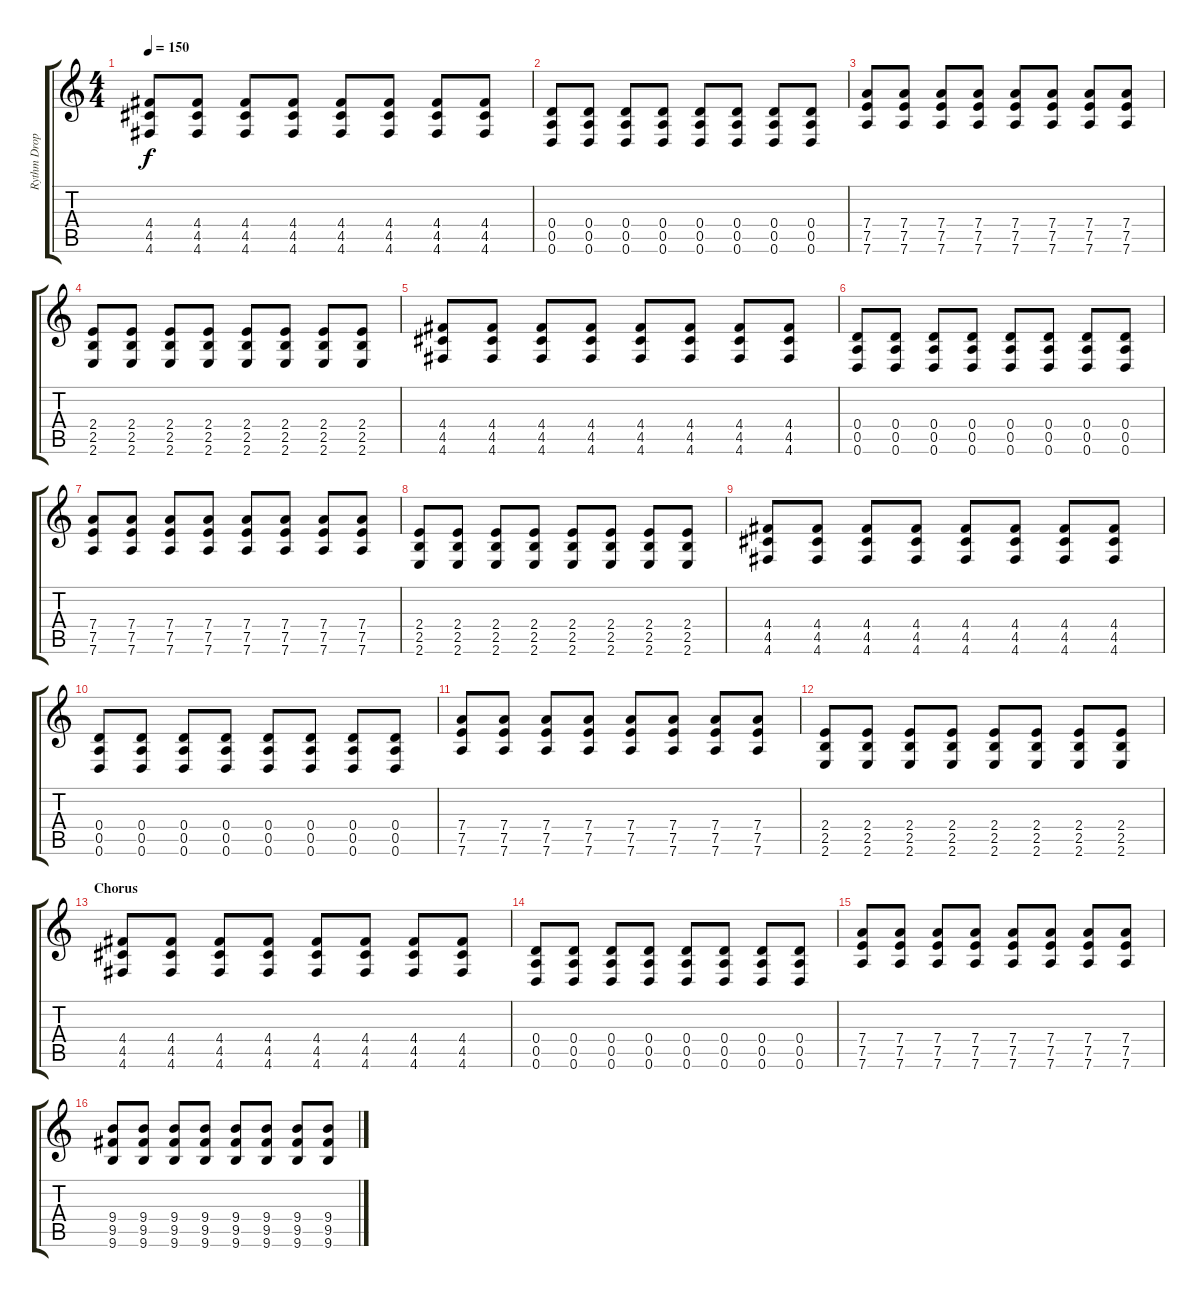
\track ("Rythm Drop D" "Rythm Drop") {instrument overdrivenguitar}
\staff {score tabs}
\tuning (E4 B3 G3 D3 A2 D2) {hide}
\ts (4 4)
\tempo 150
\clef g2
\ks c
(4.4 4.5 4.6).8{dy f} (4.4 4.5 4.6).8 (4.4 4.5 4.6).8 (4.4 4.5 4.6).8 (4.4 4.5 4.6).8 (4.4 4.5 4.6).8 (4.4 4.5 4.6).8 (4.4 4.5 4.6).8 |
(0.4 0.5 0.6).8 (0.4 0.5 0.6).8 (0.4 0.5 0.6).8 (0.4 0.5 0.6).8 (0.4 0.5 0.6).8 (0.4 0.5 0.6).8 (0.4 0.5 0.6).8 (0.4 0.5 0.6).8 |
(7.4 7.5 7.6).8 (7.4 7.5 7.6).8 (7.4 7.5 7.6).8 (7.4 7.5 7.6).8 (7.4 7.5 7.6).8 (7.4 7.5 7.6).8 (7.4 7.5 7.6).8 (7.4 7.5 7.6).8 |
(2.4 2.5 2.6).8 (2.4 2.5 2.6).8 (2.4 2.5 2.6).8 (2.4 2.5 2.6).8 (2.4 2.5 2.6).8 (2.4 2.5 2.6).8 (2.4 2.5 2.6).8 (2.4 2.5 2.6).8 |
(4.4 4.5 4.6).8 (4.4 4.5 4.6).8 (4.4 4.5 4.6).8 (4.4 4.5 4.6).8 (4.4 4.5 4.6).8 (4.4 4.5 4.6).8 (4.4 4.5 4.6).8 (4.4 4.5 4.6).8 |
(0.4 0.5 0.6).8 (0.4 0.5 0.6).8 (0.4 0.5 0.6).8 (0.4 0.5 0.6).8 (0.4 0.5 0.6).8 (0.4 0.5 0.6).8 (0.4 0.5 0.6).8 (0.4 0.5 0.6).8 |
(7.4 7.5 7.6).8 (7.4 7.5 7.6).8 (7.4 7.5 7.6).8 (7.4 7.5 7.6).8 (7.4 7.5 7.6).8 (7.4 7.5 7.6).8 (7.4 7.5 7.6).8 (7.4 7.5 7.6).8 |
(2.4 2.5 2.6).8 (2.4 2.5 2.6).8 (2.4 2.5 2.6).8 (2.4 2.5 2.6).8 (2.4 2.5 2.6).8 (2.4 2.5 2.6).8 (2.4 2.5 2.6).8 (2.4 2.5 2.6).8 |
(4.4 4.5 4.6).8 (4.4 4.5 4.6).8 (4.4 4.5 4.6).8 (4.4 4.5 4.6).8 (4.4 4.5 4.6).8 (4.4 4.5 4.6).8 (4.4 4.5 4.6).8 (4.4 4.5 4.6).8 |
(0.4 0.5 0.6).8 (0.4 0.5 0.6).8 (0.4 0.5 0.6).8 (0.4 0.5 0.6).8 (0.4 0.5 0.6).8 (0.4 0.5 0.6).8 (0.4 0.5 0.6).8 (0.4 0.5 0.6).8 |
(7.4 7.5 7.6).8 (7.4 7.5 7.6).8 (7.4 7.5 7.6).8 (7.4 7.5 7.6).8 (7.4 7.5 7.6).8 (7.4 7.5 7.6).8 (7.4 7.5 7.6).8 (7.4 7.5 7.6).8 |
(2.4 2.5 2.6).8 (2.4 2.5 2.6).8 (2.4 2.5 2.6).8 (2.4 2.5 2.6).8 (2.4 2.5 2.6).8 (2.4 2.5 2.6).8 (2.4 2.5 2.6).8 (2.4 2.5 2.6).8 |
\section ("" "Chorus")
(4.4 4.5 4.6).8 (4.4 4.5 4.6).8 (4.4 4.5 4.6).8 (4.4 4.5 4.6).8 (4.4 4.5 4.6).8 (4.4 4.5 4.6).8 (4.4 4.5 4.6).8 (4.4 4.5 4.6).8 |
(0.4 0.5 0.6).8 (0.4 0.5 0.6).8 (0.4 0.5 0.6).8 (0.4 0.5 0.6).8 (0.4 0.5 0.6).8 (0.4 0.5 0.6).8 (0.4 0.5 0.6).8 (0.4 0.5 0.6).8 |
(7.4 7.5 7.6).8 (7.4 7.5 7.6).8 (7.4 7.5 7.6).8 (7.4 7.5 7.6).8 (7.4 7.5 7.6).8 (7.4 7.5 7.6).8 (7.4 7.5 7.6).8 (7.4 7.5 7.6).8 |
(9.4 9.5 9.6).8 (9.4 9.5 9.6).8 (9.4 9.5 9.6).8 (9.4 9.5 9.6).8 (9.4 9.5 9.6).8 (9.4 9.5 9.6).8 (9.4 9.5 9.6).8 (9.4 9.5 9.6).8
